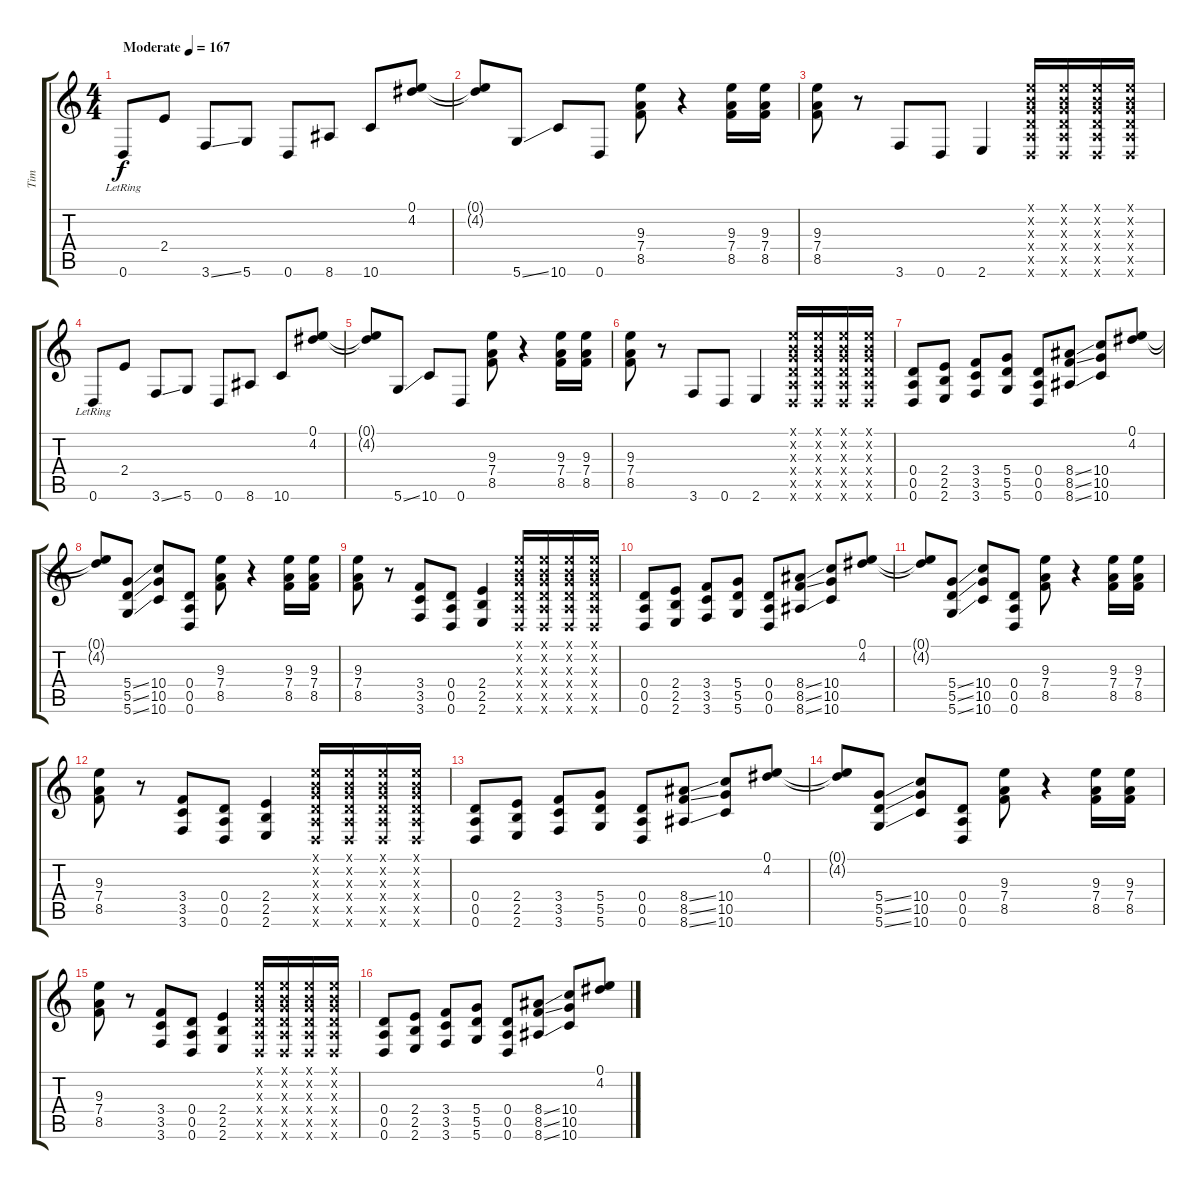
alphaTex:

\track ("Tim" "Tim") {instrument overdrivenguitar}
\staff {score tabs}
\tuning (E4 B3 G3 D3 A2 D2) {hide}
\ts (4 4)
\tempo (167 "Moderate")
\clef g2
\ks c
0.6{lr}.8{dy f instrument overdrivenguitar} 2.4.8 3.6{ss}.8 5.6.8 0.6.8 8.6.8 10.6.8 (0.1 4.2).8 |
(0.1{t} 4.2{t}).8 5.6{ss}.8 10.6.8 0.6.8 (9.3 7.4 8.5).8 r.4 (9.3 7.4 8.5).16 (9.3 7.4 8.5).16 |
(9.3 7.4 8.5).8 r.8 3.6.8 0.6.8 2.6.4 (0.1{x} 0.2{x} 0.3{x} 0.4{x} 0.5{x} 0.6{x}).16 (0.1{x} 0.2{x} 0.3{x} 0.4{x} 0.5{x} 0.6{x}).16 (0.1{x} 0.2{x} 0.3{x} 0.4{x} 0.5{x} 0.6{x}).16 (0.1{x} 0.2{x} 0.3{x} 0.4{x} 0.5{x} 0.6{x}).16 |
0.6{lr}.8 2.4.8 3.6{ss}.8 5.6.8 0.6.8 8.6.8 10.6.8 (0.1 4.2).8 |
(0.1{t} 4.2{t}).8 5.6{ss}.8 10.6.8 0.6.8 (9.3 7.4 8.5).8 r.4 (9.3 7.4 8.5).16 (9.3 7.4 8.5).16 |
(9.3 7.4 8.5).8 r.8 3.6.8 0.6.8 2.6.4 (0.1{x} 0.2{x} 0.3{x} 0.4{x} 0.5{x} 0.6{x}).16 (0.1{x} 0.2{x} 0.3{x} 0.4{x} 0.5{x} 0.6{x}).16 (0.1{x} 0.2{x} 0.3{x} 0.4{x} 0.5{x} 0.6{x}).16 (0.1{x} 0.2{x} 0.3{x} 0.4{x} 0.5{x} 0.6{x}).16 |
(0.4 0.5 0.6).8 (2.4 2.5 2.6).8 (3.4 3.5 3.6).8 (5.4 5.5 5.6).8 (0.4 0.5 0.6).8 (8.4{ss} 8.5{ss} 8.6{ss}).8 (10.4 10.5 10.6).8 (0.1 4.2).8 |
(0.1{t} 4.2{t}).8 (5.4{ss} 5.5{ss} 5.6{ss}).8 (10.4 10.5 10.6).8 (0.4 0.5 0.6).8 (9.3 7.4 8.5).8 r.4 (9.3 7.4 8.5).16 (9.3 7.4 8.5).16 |
(9.3 7.4 8.5).8 r.8 (3.4 3.5 3.6).8 (0.4 0.5 0.6).8 (2.4 2.5 2.6).4 (0.1{x} 0.2{x} 0.3{x} 0.4{x} 0.5{x} 0.6{x}).16 (0.1{x} 0.2{x} 0.3{x} 0.4{x} 0.5{x} 0.6{x}).16 (0.1{x} 0.2{x} 0.3{x} 0.4{x} 0.5{x} 0.6{x}).16 (0.1{x} 0.2{x} 0.3{x} 0.4{x} 0.5{x} 0.6{x}).16 |
(0.4 0.5 0.6).8 (2.4 2.5 2.6).8 (3.4 3.5 3.6).8 (5.4 5.5 5.6).8 (0.4 0.5 0.6).8 (8.4{ss} 8.5{ss} 8.6{ss}).8 (10.4 10.5 10.6).8 (0.1 4.2).8 |
(0.1{t} 4.2{t}).8 (5.4{ss} 5.5{ss} 5.6{ss}).8 (10.4 10.5 10.6).8 (0.4 0.5 0.6).8 (9.3 7.4 8.5).8 r.4 (9.3 7.4 8.5).16 (9.3 7.4 8.5).16 |
(9.3 7.4 8.5).8 r.8 (3.4 3.5 3.6).8 (0.4 0.5 0.6).8 (2.4 2.5 2.6).4 (0.1{x} 0.2{x} 0.3{x} 0.4{x} 0.5{x} 0.6{x}).16 (0.1{x} 0.2{x} 0.3{x} 0.4{x} 0.5{x} 0.6{x}).16 (0.1{x} 0.2{x} 0.3{x} 0.4{x} 0.5{x} 0.6{x}).16 (0.1{x} 0.2{x} 0.3{x} 0.4{x} 0.5{x} 0.6{x}).16 |
(0.4 0.5 0.6).8 (2.4 2.5 2.6).8 (3.4 3.5 3.6).8 (5.4 5.5 5.6).8 (0.4 0.5 0.6).8 (8.4{ss} 8.5{ss} 8.6{ss}).8 (10.4 10.5 10.6).8 (0.1 4.2).8 |
(0.1{t} 4.2{t}).8 (5.4{ss} 5.5{ss} 5.6{ss}).8 (10.4 10.5 10.6).8 (0.4 0.5 0.6).8 (9.3 7.4 8.5).8 r.4 (9.3 7.4 8.5).16 (9.3 7.4 8.5).16 |
(9.3 7.4 8.5).8 r.8 (3.4 3.5 3.6).8 (0.4 0.5 0.6).8 (2.4 2.5 2.6).4 (0.1{x} 0.2{x} 0.3{x} 0.4{x} 0.5{x} 0.6{x}).16 (0.1{x} 0.2{x} 0.3{x} 0.4{x} 0.5{x} 0.6{x}).16 (0.1{x} 0.2{x} 0.3{x} 0.4{x} 0.5{x} 0.6{x}).16 (0.1{x} 0.2{x} 0.3{x} 0.4{x} 0.5{x} 0.6{x}).16 |
(0.4 0.5 0.6).8 (2.4 2.5 2.6).8 (3.4 3.5 3.6).8 (5.4 5.5 5.6).8 (0.4 0.5 0.6).8 (8.4{ss} 8.5{ss} 8.6{ss}).8 (10.4 10.5 10.6).8 (0.1 4.2).8
